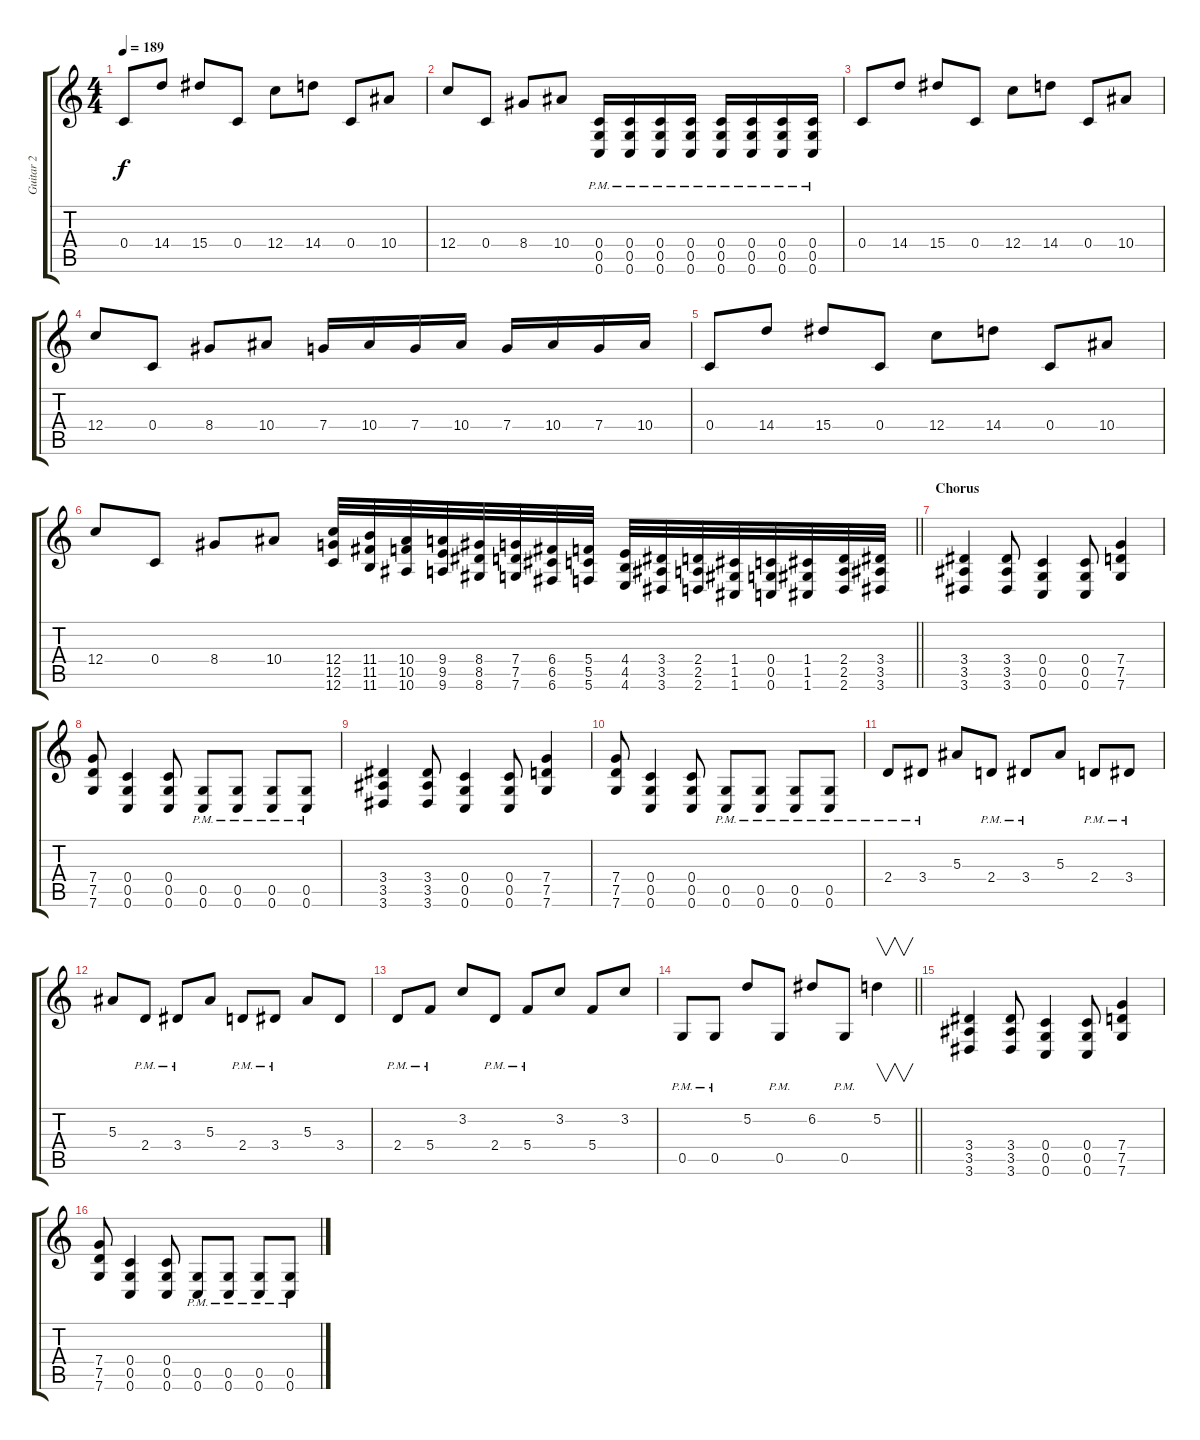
\track ("Guitar 2" "Guitar 2") {instrument distortionguitar}
\staff {score tabs}
\tuning (D4 A3 F3 C3 G2 C2) {hide}
\ts (4 4)
\tempo 189
\clef g2
\ks c
0.4.8{dy f} 14.4.8 15.4.8 0.4.8 12.4.8 14.4.8 0.4.8 10.4.8 |
12.4.8 0.4.8 8.4.8 10.4.8 (0.4 0.5 0.6{pm}).16 (0.4 0.5 0.6{pm}).16 (0.4 0.5 0.6{pm}).16 (0.4 0.5 0.6{pm}).16 (0.4 0.5 0.6{pm}).16 (0.4 0.5 0.6{pm}).16 (0.4 0.5 0.6{pm}).16 (0.4 0.5 0.6{pm}).16 |
0.4.8 14.4.8 15.4.8 0.4.8 12.4.8 14.4.8 0.4.8 10.4.8 |
12.4.8 0.4.8 8.4.8 10.4.8 7.4.16 10.4.16 7.4.16 10.4.16 7.4.16 10.4.16 7.4.16 10.4.16 |
0.4.8 14.4.8 15.4.8 0.4.8 12.4.8 14.4.8 0.4.8 10.4.8 |
\barLineRight lightlight
12.4.8 0.4.8 8.4.8 10.4.8 (12.4 12.5 12.6).32 (11.4 11.5 11.6).32 (10.4 10.5 10.6).32 (9.4 9.5 9.6).32 (8.4 8.5 8.6).32 (7.4 7.5 7.6).32 (6.4 6.5 6.6).32 (5.4 5.5 5.6).32 (4.4 4.5 4.6).32 (3.4 3.5 3.6).32 (2.4 2.5 2.6).32 (1.4 1.5 1.6).32 (0.4 0.5 0.6).32 (1.4 1.5 1.6).32 (2.4 2.5 2.6).32 (3.4 3.5 3.6).32 |
\section ("" "Chorus")
(3.4 3.5 3.6).4 (3.4 3.5 3.6).8 (0.4 0.5 0.6).4 (0.4 0.5 0.6).8 (7.4 7.5 7.6).4 |
(7.4 7.5 7.6).8 (0.4 0.5 0.6).4 (0.4 0.5 0.6).8 (0.5{pm} 0.6{pm}).8 (0.5{pm} 0.6{pm}).8 (0.5{pm} 0.6{pm}).8 (0.5{pm} 0.6{pm}).8 |
(3.4 3.5 3.6).4 (3.4 3.5 3.6).8 (0.4 0.5 0.6).4 (0.4 0.5 0.6).8 (7.4 7.5 7.6).4 |
(7.4 7.5 7.6).8 (0.4 0.5 0.6).4 (0.4 0.5 0.6).8 (0.5{pm} 0.6{pm}).8 (0.5{pm} 0.6{pm}).8 (0.5{pm} 0.6{pm}).8 (0.5{pm} 0.6{pm}).8 |
2.4{pm}.8 3.4{pm}.8 5.3.8 2.4{pm}.8 3.4{pm}.8 5.3.8 2.4{pm}.8 3.4{pm}.8 |
5.3.8 2.4{pm}.8 3.4{pm}.8 5.3.8 2.4{pm}.8 3.4{pm}.8 5.3.8 3.4.8 |
2.4{pm}.8 5.4{pm}.8 3.2.8 2.4{pm}.8 5.4{pm}.8 3.2.8 5.4.8 3.2.8 |
\barLineRight lightlight
0.5{pm}.8 0.5{pm}.8 5.2.8 0.5{pm}.8 6.2.8 0.5{pm}.8 5.2.4{v} |
(3.4 3.5 3.6).4 (3.4 3.5 3.6).8 (0.4 0.5 0.6).4 (0.4 0.5 0.6).8 (7.4 7.5 7.6).4 |
(7.4 7.5 7.6).8 (0.4 0.5 0.6).4 (0.4 0.5 0.6).8 (0.5{pm} 0.6{pm}).8 (0.5{pm} 0.6{pm}).8 (0.5{pm} 0.6{pm}).8 (0.5{pm} 0.6{pm}).8
